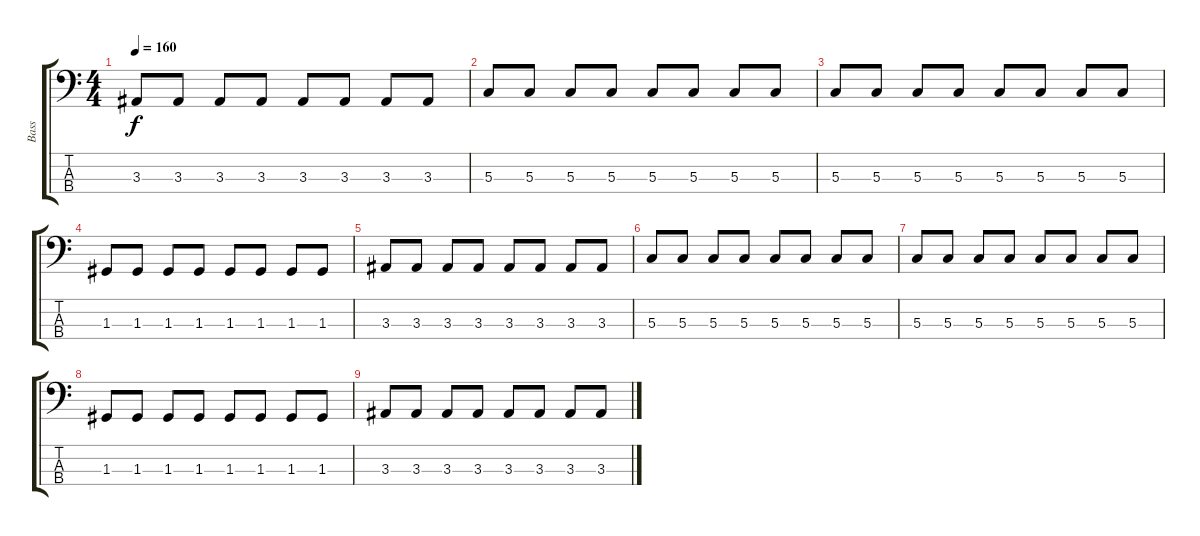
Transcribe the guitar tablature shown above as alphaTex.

\track ("Bass" "Bass") {instrument electricbasspick}
\staff {score tabs}
\tuning (F2 C2 G1 C1) {hide}
\ts (4 4)
\tempo 160
\clef f4
\ks c
3.3.8{dy f} 3.3.8 3.3.8 3.3.8 3.3.8 3.3.8 3.3.8 3.3.8 |
5.3.8 5.3.8 5.3.8 5.3.8 5.3.8 5.3.8 5.3.8 5.3.8 |
5.3.8 5.3.8 5.3.8 5.3.8 5.3.8 5.3.8 5.3.8 5.3.8 |
1.3.8 1.3.8 1.3.8 1.3.8 1.3.8 1.3.8 1.3.8 1.3.8 |
3.3.8 3.3.8 3.3.8 3.3.8 3.3.8 3.3.8 3.3.8 3.3.8 |
5.3.8 5.3.8 5.3.8 5.3.8 5.3.8 5.3.8 5.3.8 5.3.8 |
5.3.8 5.3.8 5.3.8 5.3.8 5.3.8 5.3.8 5.3.8 5.3.8 |
1.3.8 1.3.8 1.3.8 1.3.8 1.3.8 1.3.8 1.3.8 1.3.8 |
3.3.8 3.3.8 3.3.8 3.3.8 3.3.8 3.3.8 3.3.8 3.3.8
